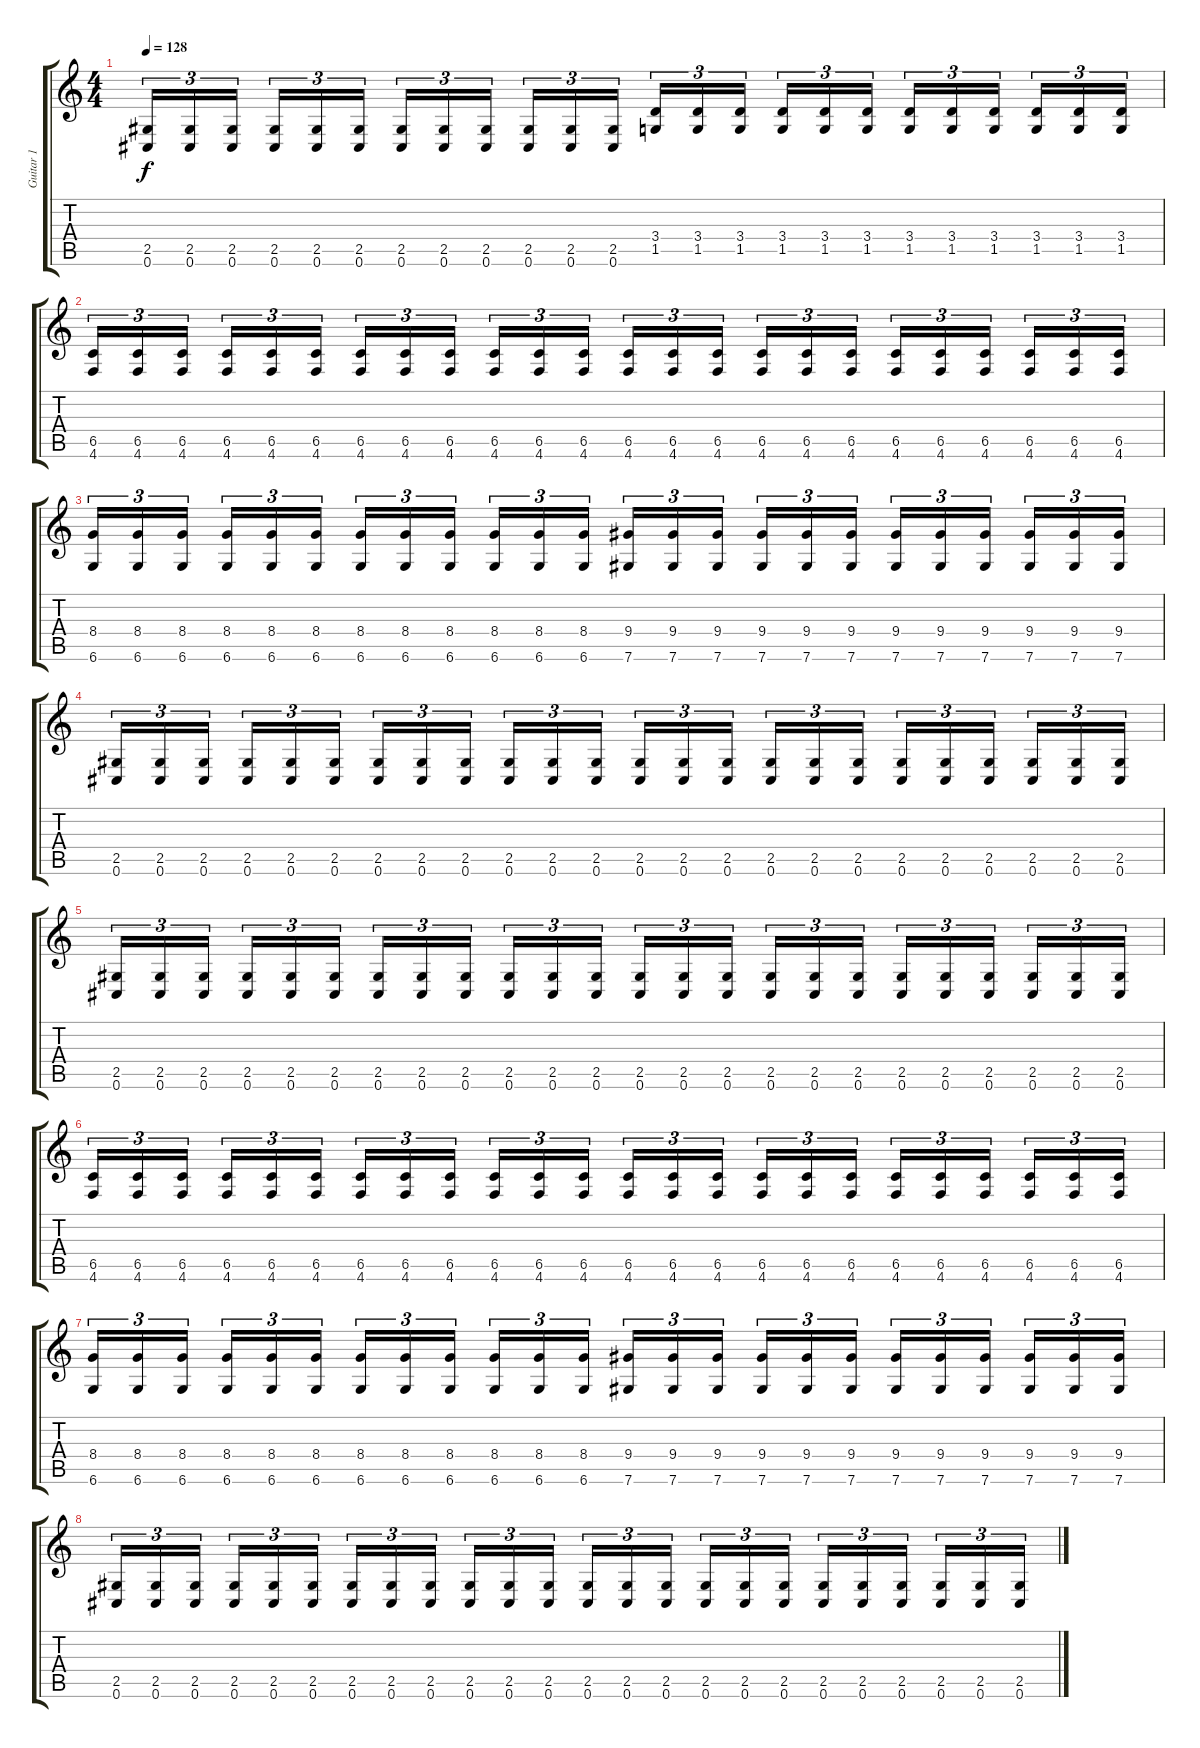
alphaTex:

\track ("Guitar 1" "Guitar 1") {instrument distortionguitar}
\staff {score tabs}
\tuning (Db4 Ab3 E3 B2 Gb2 Db2) {hide}
\ts (4 4)
\tempo 128
\clef g2
\ks c
(2.5 0.6).16{tu (3 2) dy f} (2.5 0.6).16{tu (3 2)} (2.5 0.6).16{tu (3 2) beam splitsecondary} (2.5 0.6).16{tu (3 2)} (2.5 0.6).16{tu (3 2)} (2.5 0.6).16{tu (3 2)} (2.5 0.6).16{tu (3 2)} (2.5 0.6).16{tu (3 2)} (2.5 0.6).16{tu (3 2) beam splitsecondary} (2.5 0.6).16{tu (3 2)} (2.5 0.6).16{tu (3 2)} (2.5 0.6).16{tu (3 2)} (3.4 1.5).16{tu (3 2)} (3.4 1.5).16{tu (3 2)} (3.4 1.5).16{tu (3 2) beam splitsecondary} (3.4 1.5).16{tu (3 2)} (3.4 1.5).16{tu (3 2)} (3.4 1.5).16{tu (3 2)} (3.4 1.5).16{tu (3 2)} (3.4 1.5).16{tu (3 2)} (3.4 1.5).16{tu (3 2) beam splitsecondary} (3.4 1.5).16{tu (3 2)} (3.4 1.5).16{tu (3 2)} (3.4 1.5).16{tu (3 2)} |
(6.5 4.6).16{tu (3 2)} (6.5 4.6).16{tu (3 2)} (6.5 4.6).16{tu (3 2) beam splitsecondary} (6.5 4.6).16{tu (3 2)} (6.5 4.6).16{tu (3 2)} (6.5 4.6).16{tu (3 2)} (6.5 4.6).16{tu (3 2)} (6.5 4.6).16{tu (3 2)} (6.5 4.6).16{tu (3 2) beam splitsecondary} (6.5 4.6).16{tu (3 2)} (6.5 4.6).16{tu (3 2)} (6.5 4.6).16{tu (3 2)} (6.5 4.6).16{tu (3 2)} (6.5 4.6).16{tu (3 2)} (6.5 4.6).16{tu (3 2) beam splitsecondary} (6.5 4.6).16{tu (3 2)} (6.5 4.6).16{tu (3 2)} (6.5 4.6).16{tu (3 2)} (6.5 4.6).16{tu (3 2)} (6.5 4.6).16{tu (3 2)} (6.5 4.6).16{tu (3 2) beam splitsecondary} (6.5 4.6).16{tu (3 2)} (6.5 4.6).16{tu (3 2)} (6.5 4.6).16{tu (3 2)} |
(8.4 6.6).16{tu (3 2)} (8.4 6.6).16{tu (3 2)} (8.4 6.6).16{tu (3 2) beam splitsecondary} (8.4 6.6).16{tu (3 2)} (8.4 6.6).16{tu (3 2)} (8.4 6.6).16{tu (3 2)} (8.4 6.6).16{tu (3 2)} (8.4 6.6).16{tu (3 2)} (8.4 6.6).16{tu (3 2) beam splitsecondary} (8.4 6.6).16{tu (3 2)} (8.4 6.6).16{tu (3 2)} (8.4 6.6).16{tu (3 2)} (9.4 7.6).16{tu (3 2)} (9.4 7.6).16{tu (3 2)} (9.4 7.6).16{tu (3 2) beam splitsecondary} (9.4 7.6).16{tu (3 2)} (9.4 7.6).16{tu (3 2)} (9.4 7.6).16{tu (3 2)} (9.4 7.6).16{tu (3 2)} (9.4 7.6).16{tu (3 2)} (9.4 7.6).16{tu (3 2) beam splitsecondary} (9.4 7.6).16{tu (3 2)} (9.4 7.6).16{tu (3 2)} (9.4 7.6).16{tu (3 2)} |
(2.5 0.6).16{tu (3 2)} (2.5 0.6).16{tu (3 2)} (2.5 0.6).16{tu (3 2) beam splitsecondary} (2.5 0.6).16{tu (3 2)} (2.5 0.6).16{tu (3 2)} (2.5 0.6).16{tu (3 2)} (2.5 0.6).16{tu (3 2)} (2.5 0.6).16{tu (3 2)} (2.5 0.6).16{tu (3 2) beam splitsecondary} (2.5 0.6).16{tu (3 2)} (2.5 0.6).16{tu (3 2)} (2.5 0.6).16{tu (3 2)} (2.5 0.6).16{tu (3 2)} (2.5 0.6).16{tu (3 2)} (2.5 0.6).16{tu (3 2) beam splitsecondary} (2.5 0.6).16{tu (3 2)} (2.5 0.6).16{tu (3 2)} (2.5 0.6).16{tu (3 2)} (2.5 0.6).16{tu (3 2)} (2.5 0.6).16{tu (3 2)} (2.5 0.6).16{tu (3 2) beam splitsecondary} (2.5 0.6).16{tu (3 2)} (2.5 0.6).16{tu (3 2)} (2.5 0.6).16{tu (3 2)} |
(2.5 0.6).16{tu (3 2)} (2.5 0.6).16{tu (3 2)} (2.5 0.6).16{tu (3 2) beam splitsecondary} (2.5 0.6).16{tu (3 2)} (2.5 0.6).16{tu (3 2)} (2.5 0.6).16{tu (3 2)} (2.5 0.6).16{tu (3 2)} (2.5 0.6).16{tu (3 2)} (2.5 0.6).16{tu (3 2) beam splitsecondary} (2.5 0.6).16{tu (3 2)} (2.5 0.6).16{tu (3 2)} (2.5 0.6).16{tu (3 2)} (2.5 0.6).16{tu (3 2)} (2.5 0.6).16{tu (3 2)} (2.5 0.6).16{tu (3 2) beam splitsecondary} (2.5 0.6).16{tu (3 2)} (2.5 0.6).16{tu (3 2)} (2.5 0.6).16{tu (3 2)} (2.5 0.6).16{tu (3 2)} (2.5 0.6).16{tu (3 2)} (2.5 0.6).16{tu (3 2) beam splitsecondary} (2.5 0.6).16{tu (3 2)} (2.5 0.6).16{tu (3 2)} (2.5 0.6).16{tu (3 2)} |
(6.5 4.6).16{tu (3 2)} (6.5 4.6).16{tu (3 2)} (6.5 4.6).16{tu (3 2) beam splitsecondary} (6.5 4.6).16{tu (3 2)} (6.5 4.6).16{tu (3 2)} (6.5 4.6).16{tu (3 2)} (6.5 4.6).16{tu (3 2)} (6.5 4.6).16{tu (3 2)} (6.5 4.6).16{tu (3 2) beam splitsecondary} (6.5 4.6).16{tu (3 2)} (6.5 4.6).16{tu (3 2)} (6.5 4.6).16{tu (3 2)} (6.5 4.6).16{tu (3 2)} (6.5 4.6).16{tu (3 2)} (6.5 4.6).16{tu (3 2) beam splitsecondary} (6.5 4.6).16{tu (3 2)} (6.5 4.6).16{tu (3 2)} (6.5 4.6).16{tu (3 2)} (6.5 4.6).16{tu (3 2)} (6.5 4.6).16{tu (3 2)} (6.5 4.6).16{tu (3 2) beam splitsecondary} (6.5 4.6).16{tu (3 2)} (6.5 4.6).16{tu (3 2)} (6.5 4.6).16{tu (3 2)} |
(8.4 6.6).16{tu (3 2)} (8.4 6.6).16{tu (3 2)} (8.4 6.6).16{tu (3 2) beam splitsecondary} (8.4 6.6).16{tu (3 2)} (8.4 6.6).16{tu (3 2)} (8.4 6.6).16{tu (3 2)} (8.4 6.6).16{tu (3 2)} (8.4 6.6).16{tu (3 2)} (8.4 6.6).16{tu (3 2) beam splitsecondary} (8.4 6.6).16{tu (3 2)} (8.4 6.6).16{tu (3 2)} (8.4 6.6).16{tu (3 2)} (9.4 7.6).16{tu (3 2)} (9.4 7.6).16{tu (3 2)} (9.4 7.6).16{tu (3 2) beam splitsecondary} (9.4 7.6).16{tu (3 2)} (9.4 7.6).16{tu (3 2)} (9.4 7.6).16{tu (3 2)} (9.4 7.6).16{tu (3 2)} (9.4 7.6).16{tu (3 2)} (9.4 7.6).16{tu (3 2) beam splitsecondary} (9.4 7.6).16{tu (3 2)} (9.4 7.6).16{tu (3 2)} (9.4 7.6).16{tu (3 2)} |
(2.5 0.6).16{tu (3 2)} (2.5 0.6).16{tu (3 2)} (2.5 0.6).16{tu (3 2) beam splitsecondary} (2.5 0.6).16{tu (3 2)} (2.5 0.6).16{tu (3 2)} (2.5 0.6).16{tu (3 2)} (2.5 0.6).16{tu (3 2)} (2.5 0.6).16{tu (3 2)} (2.5 0.6).16{tu (3 2) beam splitsecondary} (2.5 0.6).16{tu (3 2)} (2.5 0.6).16{tu (3 2)} (2.5 0.6).16{tu (3 2)} (2.5 0.6).16{tu (3 2)} (2.5 0.6).16{tu (3 2)} (2.5 0.6).16{tu (3 2) beam splitsecondary} (2.5 0.6).16{tu (3 2)} (2.5 0.6).16{tu (3 2)} (2.5 0.6).16{tu (3 2)} (2.5 0.6).16{tu (3 2)} (2.5 0.6).16{tu (3 2)} (2.5 0.6).16{tu (3 2) beam splitsecondary} (2.5 0.6).16{tu (3 2)} (2.5 0.6).16{tu (3 2)} (2.5 0.6).16{tu (3 2)}
